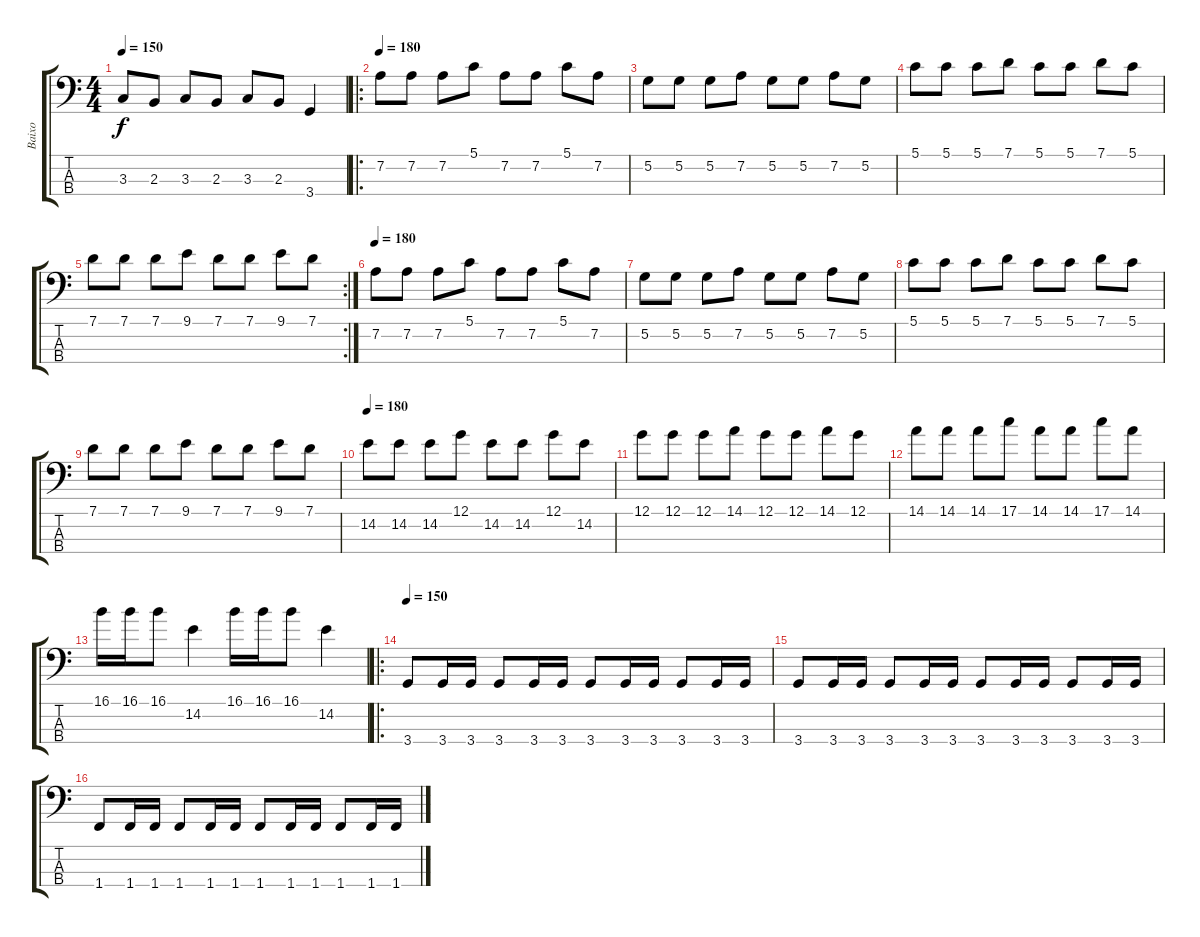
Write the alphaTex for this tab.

\track ("Baixo" "Baixo") {instrument electricbasspick}
\staff {score tabs}
\tuning (G2 D2 A1 E1) {hide}
\ts (4 4)
\tempo 150
\clef f4
\ks c
3.3.8{dy f} 2.3.8 3.3.8 2.3.8 3.3.8 2.3.8 3.4.4 |
\ro
\tempo 180
7.2.8 7.2.8 7.2.8 5.1.8 7.2.8 7.2.8 5.1.8 7.2.8 |
5.2.8 5.2.8 5.2.8 7.2.8 5.2.8 5.2.8 7.2.8 5.2.8 |
5.1.8 5.1.8 5.1.8 7.1.8 5.1.8 5.1.8 7.1.8 5.1.8 |
\rc 2
7.1.8 7.1.8 7.1.8 9.1.8 7.1.8 7.1.8 9.1.8 7.1.8 |
\tempo 180
7.2.8 7.2.8 7.2.8 5.1.8 7.2.8 7.2.8 5.1.8 7.2.8 |
5.2.8 5.2.8 5.2.8 7.2.8 5.2.8 5.2.8 7.2.8 5.2.8 |
5.1.8 5.1.8 5.1.8 7.1.8 5.1.8 5.1.8 7.1.8 5.1.8 |
7.1.8 7.1.8 7.1.8 9.1.8 7.1.8 7.1.8 9.1.8 7.1.8 |
\tempo 180
14.2.8 14.2.8 14.2.8 12.1.8 14.2.8 14.2.8 12.1.8 14.2.8 |
12.1.8 12.1.8 12.1.8 14.1.8 12.1.8 12.1.8 14.1.8 12.1.8 |
14.1.8 14.1.8 14.1.8 17.1.8 14.1.8 14.1.8 17.1.8 14.1.8 |
16.1.16 16.1.16 16.1.8 14.2.4 16.1.16 16.1.16 16.1.8 14.2.4 |
\ro
\tempo 150
3.4.8 3.4.16 3.4.16 3.4.8 3.4.16 3.4.16 3.4.8 3.4.16 3.4.16 3.4.8 3.4.16 3.4.16 |
3.4.8 3.4.16 3.4.16 3.4.8 3.4.16 3.4.16 3.4.8 3.4.16 3.4.16 3.4.8 3.4.16 3.4.16 |
1.4.8 1.4.16 1.4.16 1.4.8 1.4.16 1.4.16 1.4.8 1.4.16 1.4.16 1.4.8 1.4.16 1.4.16
